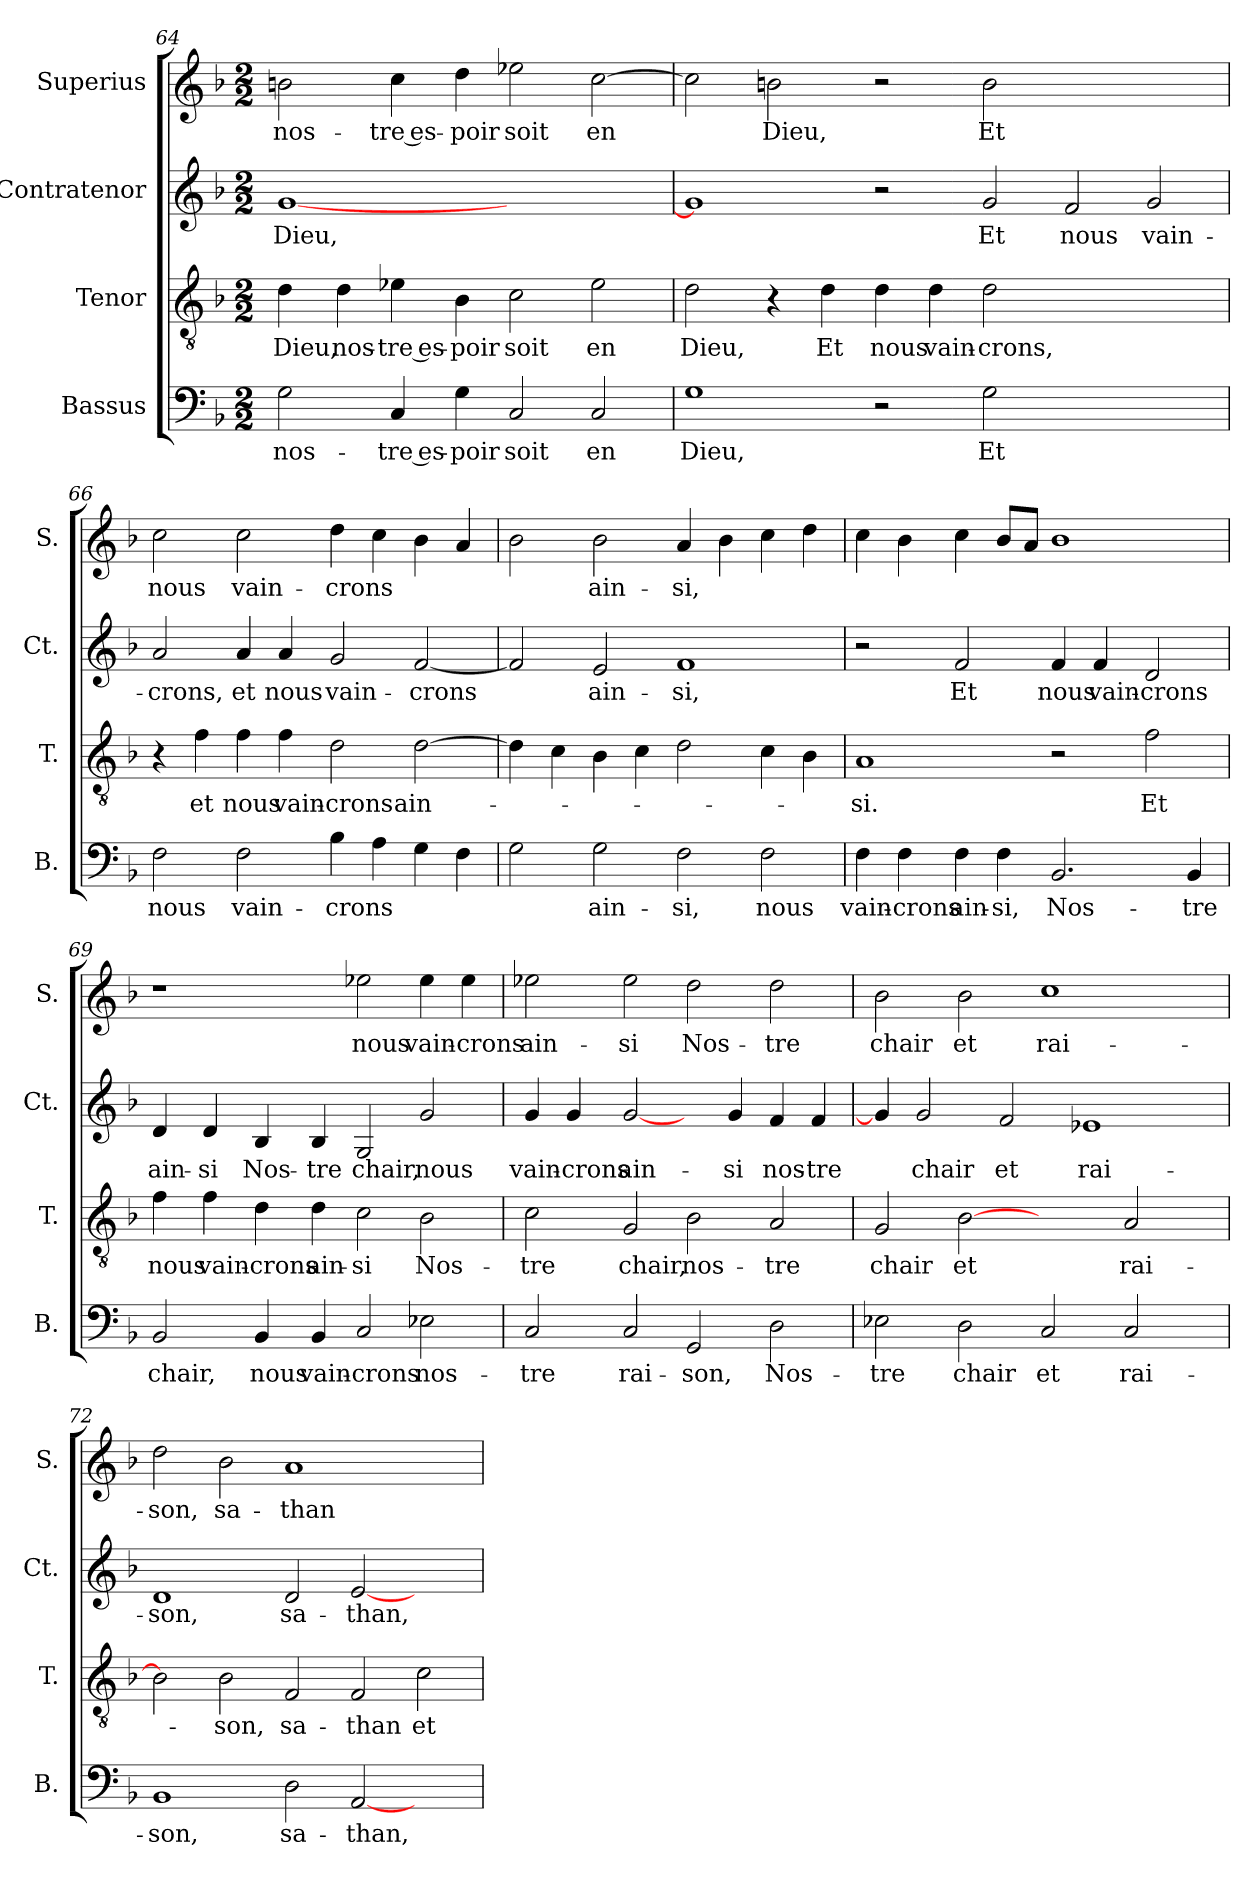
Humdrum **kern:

**kern	**text	**kern	**text	**kern	**text	**kern	**text
*part4	*part4	*part3	*part3	*part2	*part2	*part1	*part1
*staff4	*staff4	*staff3	*staff3	*staff2	*staff2	*staff1	*staff1
*I"Bassus	*	*I"Tenor	*	*I"Contratenor	*	*I"Superius	*
*I'B.	*	*I'T.	*	*I'Ct.	*	*I'S.	*
!!LO:LB:g=z
*clefF4	*	*clefGv2	*	*clefG2	*	*clefG2	*
*	*	*ITrd7c12	*	*	*	*	*
*k[b-]	*	*k[b-]	*	*k[b-]	*	*k[b-]	*
*F:	*	*F:	*	*F:	*	*F:	*
*M2/2	*	*M2/2	*	*M2/2	*	*M2/2	*
=64	=64	=64	=64	=64	=64	=64	=64
2G\	nos-	4D\	Dieu,	[1g/	Dieu,	2bn\	nos-
.	.	4D\	nos-	.	.	.	.
4C/	-tre es-	4E-X\	-tre es-	.	.	4cc\	-tre es-
4G\	-poir	4BB-\	-poir	.	.	4dd\	-poir
2C/	soit	2C\	soit	1ryy	.	2ee-X\	soit
2C/	en	2E-\	en	.	.	[2cc\	en
=65	=65	=65	=65	=65	=65	=65	=65
1G\	Dieu,	2D\	Dieu,	1g/]	.	2cc\]	.
.	.	4r	.	.	.	2bn\	Dieu,
.	.	4D\	Et	.	.	.	.
2r	.	4D\	nous	2r	.	2r	.
.	.	4D\	vain-	.	.	.	.
2G\	Et	2D\	-crons,	2g/	Et	2b\	Et
1ryy	.	1ryy	.	2f/	nous	1ryy	.
.	.	.	.	2g/	vain-	.	.
=66	=66	=66	=66	=66	=66	=66	=66
2F\	nous	4r	.	2a/	-crons,	2cc\	nous
.	.	4F\	et	.	.	.	.
2F\	vain-	4F\	nous	4a/	et	2cc\	vain-
.	.	4F\	vain-	4a/	nous	.	.
4B-\	-crons	2D\	-crons	2g/	vain-	4dd\	-crons
4A\	.	.	.	.	.	4cc\	.
4G\	.	[2D\	ain-	[2f/	-crons	4b-\	.
4F\	.	.	.	.	.	4a/	.
!!LO:PB:g=z
=67	=67	=67	=67	=67	=67	=67	=67
2G\	.	4D\]	.	2f/]	.	2b-\	.
.	.	4C\	.	.	.	.	.
2G\	ain-	4BB-\	.	2e/	ain-	2b-\	ain-
.	.	4C\	.	.	.	.	.
2F\	-si,	2D\	.	1f/	-si,	4a/	-si,
.	.	.	.	.	.	4b-\	.
2F\	nous	4C\	.	.	.	4cc\	.
.	.	4BB-\	.	.	.	4dd\	.
=68	=68	=68	=68	=68	=68	=68	=68
4F\	vain-	1AA/	-si.	2r	.	4cc\	.
4F\	-crons	.	.	.	.	4b-\	.
4F\	ain-	.	.	2f/	Et	4cc\	.
4F\	-si,	.	.	.	.	8b-/L	.
.	.	.	.	.	.	8a/J	.
2.BB-/	Nos-	2r	.	4f/	nous	1b-/	.
.	.	.	.	4f/	vain-	.	.
.	.	2F\	Et	2d/	-crons	.	.
4BB-/	-tre	.	.	.	.	.	.
=69	=69	=69	=69	=69	=69	=69	=69
2BB-/	chair,	4F\	nous	4d/	ain-	1r	.
.	.	4F\	vain-	4d/	-si	.	.
4BB-/	nous	4D\	-crons	4B-/	Nos-	.	.
4BB-/	vain-	4D\	ain-	4B-/	-tre	.	.
2C/	-crons	2C\	-si	2G/	chair,	2ee-X\	nous
2E-X\	nos-	2BB-\	Nos-	2g/	nous	4ee-\	vain-
.	.	.	.	.	.	4ee-\	-crons
!!LO:LB:g=z
=70	=70	=70	=70	=70	=70	=70	=70
2C/	-tre	2C\	-tre	4g/	vain-	2ee-X\	ain-
.	.	.	.	4g/	-crons	.	.
2C/	rai-	2GG/	chair,	[2g/	ain-	2ee-\	-si
2GG/	-son,	2BB-\	nos-	4ryy	.	2dd\	Nos-
.	.	.	.	4g/	-si	.	.
2D\	Nos-	2AA/	-tre	4f/	nos-	2dd\	-tre
.	.	.	.	4f/	-tre	.	.
=71	=71	=71	=71	=71	=71	=71	=71
2E-X\	-tre	2GG/	chair	4g/]	.	2b-\	chair
.	.	.	.	2g/	chair	.	.
2D\	chair	[2BB-\	et	.	.	2b-\	et
.	.	.	.	2f/	et	.	.
2C/	et	2ryy	.	.	.	1cc\	rai-
.	.	.	.	1e-X/	rai-	.	.
2C/	rai-	2AA/	rai-	.	.	.	.
4ryy	.	4ryy	.	.	.	4ryy	.
=72	=72	=72	=72	=72	=72	=72	=72
1BB-/	-son,	2BB-\]	.	1d/	-son,	2dd\	-son,
.	.	2BB-\	-son,	.	.	2b-\	sa-
2D\	sa-	2FF/	sa-	2d/	sa-	1a/	-than
[2AA/	-than,	2FF/	-than	[2e/	-than,	.	.
2ryy	.	2C\	et	2ryy	.	2ryy	.
=	=	=	=	=	=	=	=
*-	*-	*-	*-	*-	*-	*-	*-
